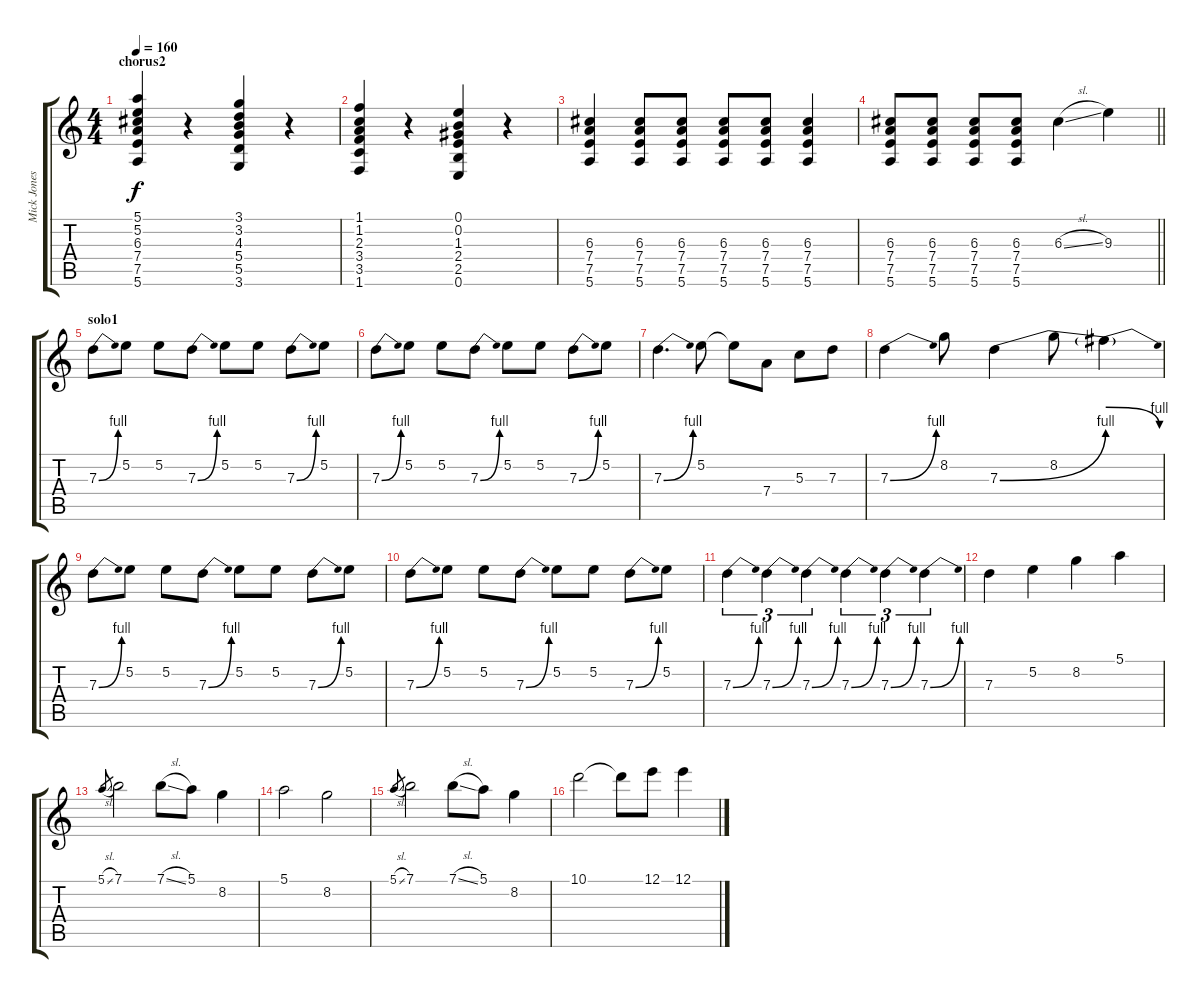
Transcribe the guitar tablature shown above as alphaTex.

\track ("Mick Jones" "Mick Jones") {instrument overdrivenguitar}
\staff {score tabs}
\tuning (E4 B3 G3 D3 A2 E2) {hide}
\ts (4 4)
\section ("" "chorus2")
\tempo 160
\clef g2
\ks c
(5.1 5.2 6.3 7.4 7.5 5.6).4{dy f} r.4 (3.1 3.2 4.3 5.4 5.5 3.6).4 r.4 |
(1.1 1.2 2.3 3.4 3.5 1.6).4 r.4 (0.1 0.2 1.3 2.4 2.5 0.6).4 r.4 |
(6.3 7.4 7.5 5.6).4 (6.3 7.4 7.5 5.6).8 (6.3 7.4 7.5 5.6).8 (6.3 7.4 7.5 5.6).8 (6.3 7.4 7.5 5.6).8 (6.3 7.4 7.5 5.6).4 |
\barLineRight lightlight
(6.3 7.4 7.5 5.6).8 (6.3 7.4 7.5 5.6).8 (6.3 7.4 7.5 5.6).8 (6.3 7.4 7.5 5.6).8 6.3{sl}.4 9.3.4 |
\section ("" "solo1")
7.3{be (bend 0 0 60 4)}.8 5.2.8 5.2.8 7.3{be (bend 0 0 60 4)}.8 5.2.8 5.2.8 7.3{be (bend 0 0 60 4)}.8 5.2.8 |
7.3{be (bend 0 0 60 4)}.8 5.2.8 5.2.8 7.3{be (bend 0 0 60 4)}.8 5.2.8 5.2.8 7.3{be (bend 0 0 60 4)}.8 5.2.8 |
7.3{be (bend 0 0 60 4)}.4{d} 5.2.8 5.2{t}.8 7.4.8 5.3.8 7.3.8 |
7.3{be (bend 0 0 60 4)}.4 8.2.8 7.3{be (bend 0 0 60 4)}.4 8.2.8 7.3{be (release 0 8 60 4) t}.4 |
7.3{be (bend 0 0 60 4)}.8 5.2.8 5.2.8 7.3{be (bend 0 0 60 4)}.8 5.2.8 5.2.8 7.3{be (bend 0 0 60 4)}.8 5.2.8 |
7.3{be (bend 0 0 60 4)}.8 5.2.8 5.2.8 7.3{be (bend 0 0 60 4)}.8 5.2.8 5.2.8 7.3{be (bend 0 0 60 4)}.8 5.2.8 |
7.3{be (bend 0 0 60 4)}.4{tu (3 2)} 7.3{be (bend 0 0 60 4)}.4{tu (3 2)} 7.3{be (bend 0 0 60 4)}.4{tu (3 2)} 7.3{be (bend 0 0 60 4)}.4{tu (3 2)} 7.3{be (bend 0 0 60 4)}.4{tu (3 2)} 7.3{be (bend 0 0 60 4)}.4{tu (3 2)} |
7.3.4 5.2.4 8.2.4 5.1.4 |
5.1{sl}.8{gr} 7.1.2 7.1{sl}.8 5.1.8 8.2.4 |
5.1.2 8.2.2 |
5.1{sl}.8{gr} 7.1.2 7.1{sl}.8 5.1.8 8.2.4 |
10.1.2 10.1{t}.8 12.1.8 12.1.4
